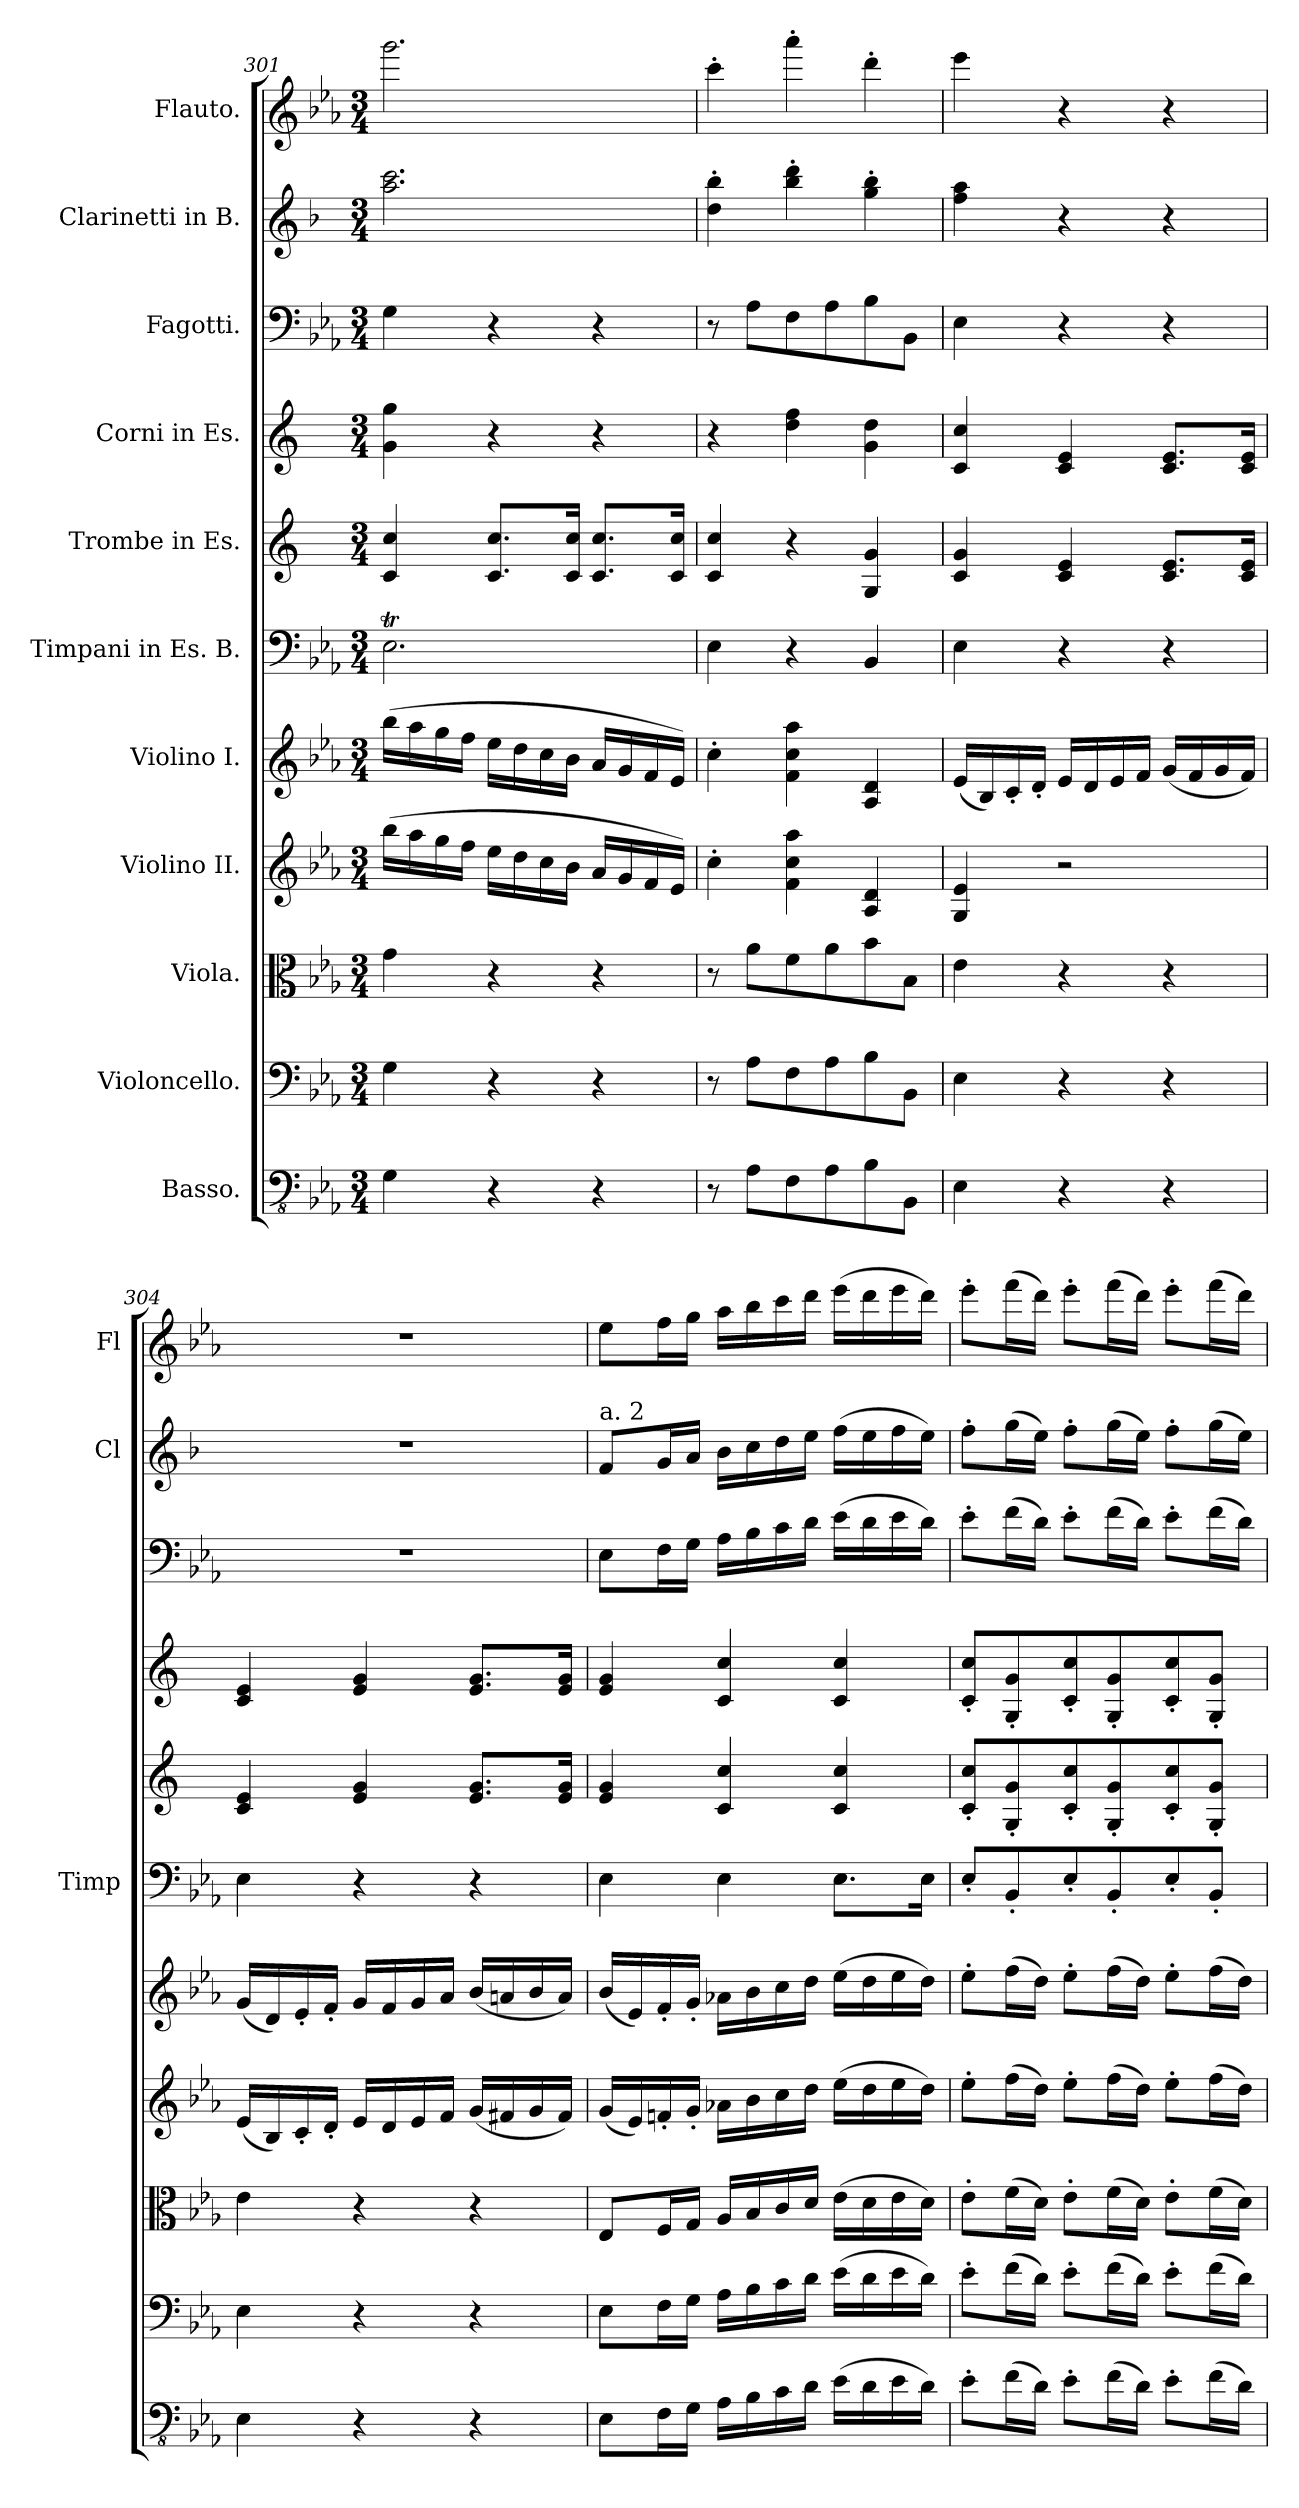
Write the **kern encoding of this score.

**kern	**kern	**kern	**kern	**kern	**kern	**kern	**kern	**kern	**kern	**kern
*part11	*part10	*part9	*part8	*part7	*part6	*part5	*part4	*part3	*part2	*part1
*staff11	*staff10	*staff9	*staff8	*staff7	*staff6	*staff5	*staff4	*staff3	*staff2	*staff1
*I"Basso.	*I"Violoncello.	*I"Viola.	*I"Violino II.	*I"Violino I.	*I"Timpani in Es. B.	*I"Trombe in Es.	*I"Corni in Es.	*I"Fagotti.	*I"Clarinetti in B.	*I"Flauto.
*	*	*	*	*	*I'Timp	*	*	*	*I'Cl	*I'Fl
*clefFv4	*clefF4	*clefC3	*clefG2	*clefG2	*clefF4	*clefG2	*clefG2	*clefF4	*clefG2	*clefG2
*	*	*	*	*	*	*ITrd-2c-3	*ITrd5c9	*	*ITrd1c2	*
*k[b-e-a-]	*k[b-e-a-]	*k[b-e-a-]	*k[b-e-a-]	*k[b-e-a-]	*k[b-e-a-]	*k[b-e-a-]	*k[b-e-a-]	*k[b-e-a-]	*k[b-e-a-]	*k[b-e-a-]
*M3/4	*M3/4	*M3/4	*M3/4	*M3/4	*M3/4	*M3/4	*M3/4	*M3/4	*M3/4	*M3/4
=301	=301	=301	=301	=301	=301	=301	=301	=301	=301	=301
4GG\	4G\	4g\	(>16bb-\LL	(>16bb-\LL	2.E-T\	4e-/ 4ee-/	4B-\ 4b-\	4G\	2.gg\ 2.bb-\	2.ggg\
.	.	.	16aa-\	16aa-\	.	.	.	.	.	.
.	.	.	16gg\	16gg\	.	.	.	.	.	.
.	.	.	16ff\JJ	16ff\JJ	.	.	.	.	.	.
4r	4r	4r	16ee-\LL	16ee-\LL	.	8.e-/ 8.ee-/L	4r	4r	.	.
.	.	.	16dd\	16dd\	.	.	.	.	.	.
.	.	.	16cc\	16cc\	.	.	.	.	.	.
.	.	.	16b-\JJ	16b-\JJ	.	16e-/ 16ee-/Jk	.	.	.	.
4r	4r	4r	16a-/LL	16a-/LL	.	8.e-/ 8.ee-/L	4r	4r	.	.
.	.	.	16g/	16g/	.	.	.	.	.	.
.	.	.	16f/	16f/	.	.	.	.	.	.
.	.	.	16e-/JJ)	16e-/JJ)	.	16e-/ 16ee-/Jk	.	.	.	.
=302	=302	=302	=302	=302	=302	=302	=302	=302	=302	=302
8r	8r	8r	4cc'\	4cc'\	4E-\	4e-/ 4ee-/	4r	8r	4cc\' 4aa-\'	4ccc'\
8AA-\L	8A-\L	8a-\L	.	.	.	.	.	8A-\L	.	.
8FF\	8F\	8f\	4f\ 4cc\ 4aa-\	4f\ 4cc\ 4aa-\	4r	4r	4f\ 4a-\	8F\	4aa-\' 4ccc\'	4aaa-'\
8AA-\	8A-\	8a-\	.	.	.	.	.	8A-\	.	.
8BB-\	8B-\	8b-\	4A-/ 4d/	4A-/ 4d/	4BB-/	4B-/ 4b-/	4B-\ 4f\	8B-\	4ff\' 4aa-\'	4ddd'\
8BBB-\J	8BB-\J	8B-\J	.	.	.	.	.	8BB-\J	.	.
=303	=303	=303	=303	=303	=303	=303	=303	=303	=303	=303
4EE-\	4E-\	4e-\	4G/ 4e-/	(<16e-/LL	4E-\	4e-/ 4b-/	4E-/ 4e-/	4E-\	4ee-\ 4gg\	4eee-\
.	.	.	.	16B-/)	.	.	.	.	.	.
.	.	.	.	16c'/	.	.	.	.	.	.
.	.	.	.	16d'/JJ	.	.	.	.	.	.
4r	4r	4r	2r	16e-/LL	4r	4e-/ 4g/	4E-/ 4G/	4r	4r	4r
.	.	.	.	16d/	.	.	.	.	.	.
.	.	.	.	16e-/	.	.	.	.	.	.
.	.	.	.	16f/JJ	.	.	.	.	.	.
4r	4r	4r	.	(<16g/LL	4r	8.e-/ 8.g/L	8.E-/ 8.G/L	4r	4r	4r
.	.	.	.	16f/	.	.	.	.	.	.
.	.	.	.	16g/	.	.	.	.	.	.
.	.	.	.	16f/JJ)	.	16e-/ 16g/Jk	16E-/ 16G/Jk	.	.	.
!!LO:LB:g=z
=304	=304	=304	=304	=304	=304	=304	=304	=304	=304	=304
4EE-\	4E-\	4e-\	(<16e-/LL	(<16g/LL	4E-\	4e-/ 4g/	4E-/ 4G/	2.r	2.r	2.r
.	.	.	16B-/)	16d/)	.	.	.	.	.	.
.	.	.	16c'/	16e-'/	.	.	.	.	.	.
.	.	.	16d'/JJ	16f'/JJ	.	.	.	.	.	.
4r	4r	4r	16e-/LL	16g/LL	4r	4g/ 4b-/	4G/ 4B-/	.	.	.
.	.	.	16d/	16f/	.	.	.	.	.	.
.	.	.	16e-/	16g/	.	.	.	.	.	.
.	.	.	16f/JJ	16a-/JJ	.	.	.	.	.	.
4r	4r	4r	(<16g/LL	(<16b-/LL	4r	8.g/ 8.b-/L	8.G/ 8.B-/L	.	.	.
.	.	.	16f#X/	16an/	.	.	.	.	.	.
.	.	.	16g/	16b-/	.	.	.	.	.	.
.	.	.	16f#/JJ)	16a/JJ)	.	16g/ 16b-/Jk	16G/ 16B-/Jk	.	.	.
=305	=305	=305	=305	=305	=305	=305	=305	=305	=305	=305
!	!	!	!	!	!	!	!	!	!LO:TX:a:t=a. 2	!
8EE-\L	8E-\L	8E-/L	(<16g/LL	(<16b-/LL	4E-\	4g/ 4b-/	4G/ 4B-/	8E-\L	8e-/L	8ee-\L
.	.	.	16e-/)	16e-/)	.	.	.	.	.	.
16FF\L	16F\L	16F/L	16fn'/	16f'/	.	.	.	16F\L	16f/L	16ff\L
16GG\JJ	16G\JJ	16G/JJ	16g'/JJ	16g'/JJ	.	.	.	16G\JJ	16g/JJ	16gg\JJ
16AA-\LL	16A-\LL	16A-/LL	16a-X\LL	16a-X\LL	4E-\	4e-/ 4ee-/	4E-/ 4e-/	16A-\LL	16a-\LL	16aa-\LL
16BB-\	16B-\	16B-/	16b-\	16b-\	.	.	.	16B-\	16b-\	16bb-\
16C\	16c\	16c/	16cc\	16cc\	.	.	.	16c\	16cc\	16ccc\
16D\JJ	16d\JJ	16d/JJ	16dd\JJ	16dd\JJ	.	.	.	16d\JJ	16dd\JJ	16ddd\JJ
(>16E-\LL	(>16e-\LL	(>16e-\LL	(>16ee-\LL	(>16ee-\LL	8.E-\L	4e-/ 4ee-/	4E-/ 4e-/	(>16e-\LL	(>16ee-\LL	(>16eee-\LL
16D\	16d\	16d\	16dd\	16dd\	.	.	.	16d\	16dd\	16ddd\
16E-\	16e-\	16e-\	16ee-\	16ee-\	.	.	.	16e-\	16ee-\	16eee-\
16D\JJ)	16d\JJ)	16d\JJ)	16dd\JJ)	16dd\JJ)	16E-\Jk	.	.	16d\JJ)	16dd\JJ)	16ddd\JJ)
=306	=306	=306	=306	=306	=306	=306	=306	=306	=306	=306
8E-'\L	8e-'\L	8e-'\L	8ee-'\L	8ee-'\L	8E-'/L	8e-/' 8ee-/'L	8E-/' 8e-/'L	8e-'\L	8ee-'\L	8eee-'\L
(>16F\L	(>16f\L	(>16f\L	(>16ff\L	(>16ff\L	8BB-'/	8B-/' 8b-/'	8BB-/' 8B-/'	(>16f\L	(>16ff\L	(>16fff\L
16D\JJ)	16d\JJ)	16d\JJ)	16dd\JJ)	16dd\JJ)	.	.	.	16d\JJ)	16dd\JJ)	16ddd\JJ)
8E-'\L	8e-'\L	8e-'\L	8ee-'\L	8ee-'\L	8E-'/	8e-/' 8ee-/'	8E-/' 8e-/'	8e-'\L	8ee-'\L	8eee-'\L
(>16F\L	(>16f\L	(>16f\L	(>16ff\L	(>16ff\L	8BB-'/	8B-/' 8b-/'	8BB-/' 8B-/'	(>16f\L	(>16ff\L	(>16fff\L
16D\JJ)	16d\JJ)	16d\JJ)	16dd\JJ)	16dd\JJ)	.	.	.	16d\JJ)	16dd\JJ)	16ddd\JJ)
8E-'\L	8e-'\L	8e-'\L	8ee-'\L	8ee-'\L	8E-'/	8e-/' 8ee-/'	8E-/' 8e-/'	8e-'\L	8ee-'\L	8eee-'\L
(>16F\L	(>16f\L	(>16f\L	(>16ff\L	(>16ff\L	8BB-'/J	8B-/' 8b-/'J	8BB-/' 8B-/'J	(>16f\L	(>16ff\L	(>16fff\L
16D\JJ)	16d\JJ)	16d\JJ)	16dd\JJ)	16dd\JJ)	.	.	.	16d\JJ)	16dd\JJ)	16ddd\JJ)
=	=	=	=	=	=	=	=	=	=	=
*-	*-	*-	*-	*-	*-	*-	*-	*-	*-	*-
